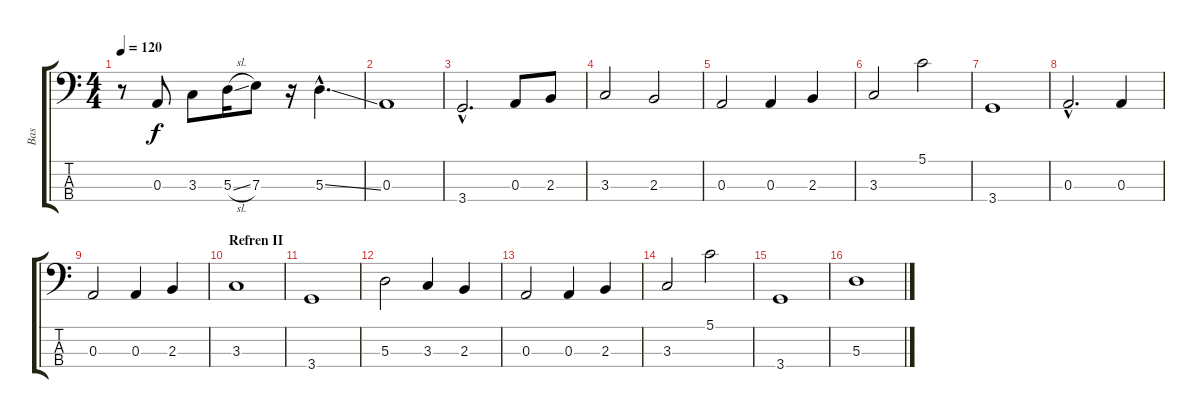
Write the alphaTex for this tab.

\track ("Bas" "Bas") {instrument fretlessbass}
\staff {score tabs}
\tuning (G2 D2 A1 E1) {hide}
\ts (4 4)
\tempo 120
\clef f4
\ks c
r.8{dy f} 0.3.8 3.3.8 5.3{sl}.16 7.3.8 r.16 5.3{ss hac}.4{d} |
0.3.1 |
3.4{hac}.2{d} 0.3.8 2.3.8 |
3.3.2 2.3.2 |
0.3.2 0.3.4 2.3.4 |
3.3.2 5.1.2 |
3.4.1 |
0.3{hac}.2{d} 0.3.4 |
0.3.2 0.3.4 2.3.4 |
\section ("" "Refren II")
3.3.1 |
3.4.1 |
5.3.2 3.3.4 2.3.4 |
0.3.2 0.3.4 2.3.4 |
3.3.2 5.1.2 |
3.4.1 |
5.3.1
